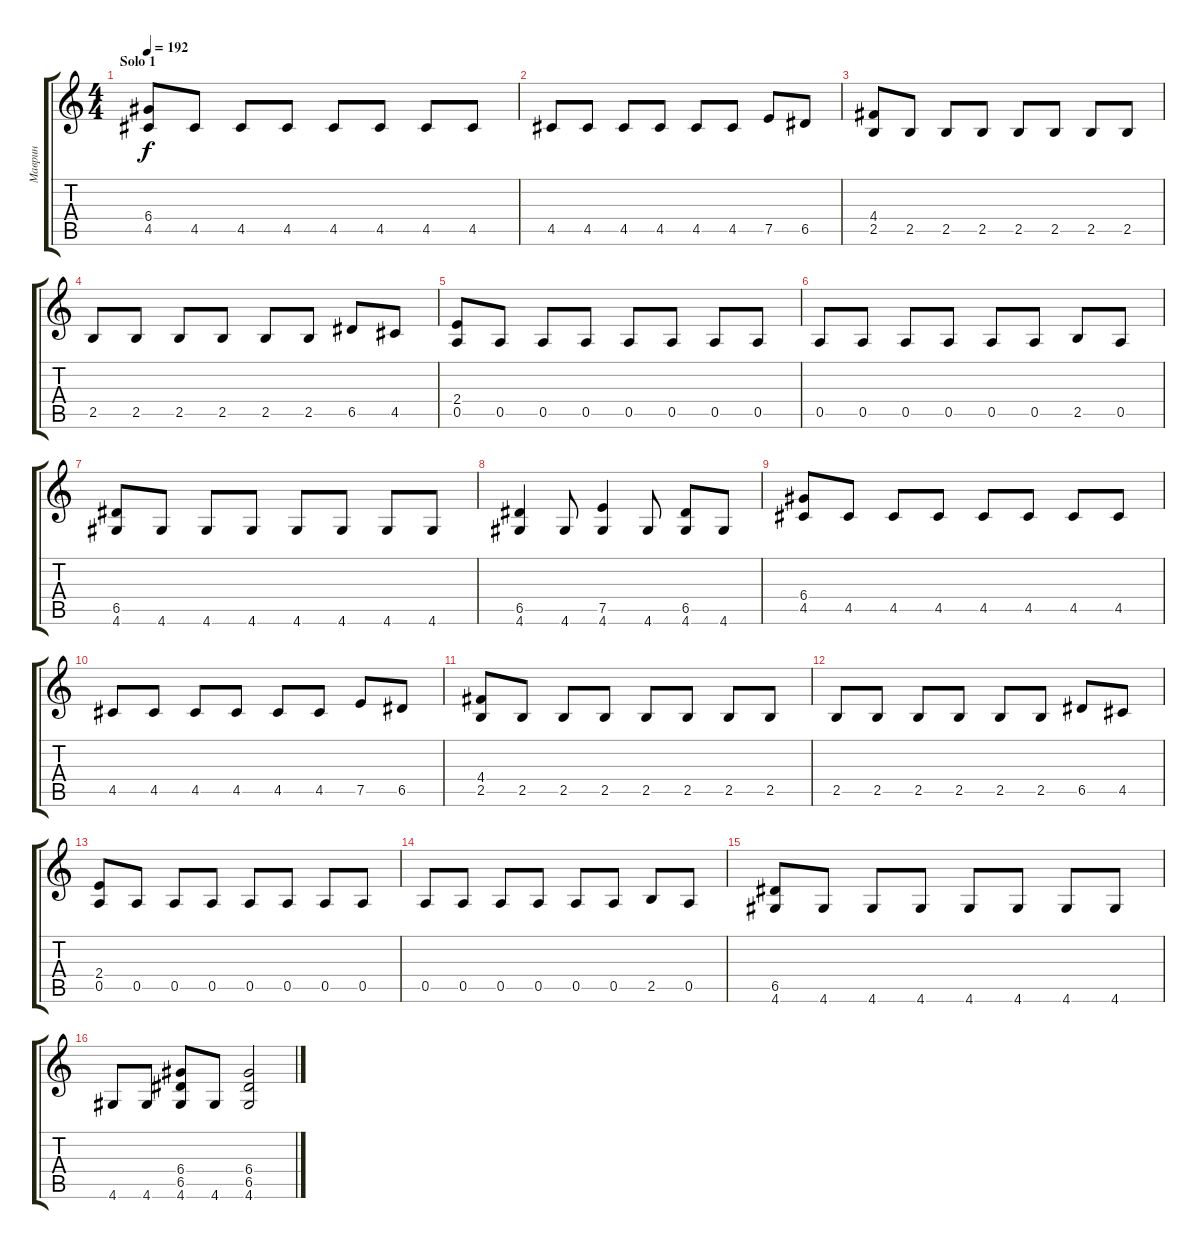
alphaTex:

\track ("Маврин" "Маврин") {instrument distortionguitar}
\staff {score tabs}
\tuning (E4 B3 G3 D3 A2 E2) {hide}
\ts (4 4)
\section ("" "Solo 1")
\tempo 192
\clef g2
\ks c
(6.4 4.5).8{dy f balance 8} 4.5.8 4.5.8 4.5.8 4.5.8 4.5.8 4.5.8 4.5.8 |
4.5.8 4.5.8 4.5.8 4.5.8 4.5.8 4.5.8 7.5.8 6.5.8 |
(4.4 2.5).8 2.5.8 2.5.8 2.5.8 2.5.8 2.5.8 2.5.8 2.5.8 |
2.5.8 2.5.8 2.5.8 2.5.8 2.5.8 2.5.8 6.5.8 4.5.8 |
(2.4 0.5).8 0.5.8 0.5.8 0.5.8 0.5.8 0.5.8 0.5.8 0.5.8 |
0.5.8 0.5.8 0.5.8 0.5.8 0.5.8 0.5.8 2.5.8 0.5.8 |
(6.5 4.6).8 4.6.8 4.6.8 4.6.8 4.6.8 4.6.8 4.6.8 4.6.8 |
(6.5 4.6).4 4.6.8 (7.5 4.6).4 4.6.8 (6.5 4.6).8 4.6.8 |
(6.4 4.5).8 4.5.8 4.5.8 4.5.8 4.5.8 4.5.8 4.5.8 4.5.8 |
4.5.8 4.5.8 4.5.8 4.5.8 4.5.8 4.5.8 7.5.8 6.5.8 |
(4.4 2.5).8 2.5.8 2.5.8 2.5.8 2.5.8 2.5.8 2.5.8 2.5.8 |
2.5.8 2.5.8 2.5.8 2.5.8 2.5.8 2.5.8 6.5.8 4.5.8 |
(2.4 0.5).8 0.5.8 0.5.8 0.5.8 0.5.8 0.5.8 0.5.8 0.5.8 |
0.5.8 0.5.8 0.5.8 0.5.8 0.5.8 0.5.8 2.5.8 0.5.8 |
(6.5 4.6).8 4.6.8 4.6.8 4.6.8 4.6.8 4.6.8 4.6.8 4.6.8 |
4.6.8 4.6.8 (6.4 6.5 4.6).8 4.6.8 (6.4 6.5 4.6).2
